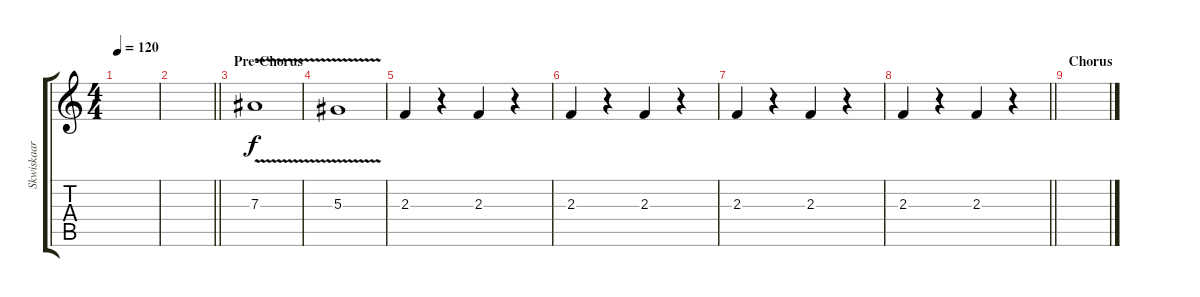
\track ("Skwiskaar lead" "Skwiskaar ") {instrument distortionguitar}
\staff {score tabs}
\tuning (C4 G3 Eb3 Bb2 F2 C2) {hide}
\ts (4 4)
\tempo 120
\clef g2
\ks c
|
\barLineRight lightlight
|
\section ("" "Pre-Chorus")
7.3{v}.1 |
5.3{v}.1 |
2.3.4 r.4 2.3.4 r.4 |
2.3.4 r.4 2.3.4 r.4 |
2.3.4 r.4 2.3.4 r.4 |
\barLineRight lightlight
2.3.4 r.4 2.3.4 r.4 |
\section ("" "Chorus")
